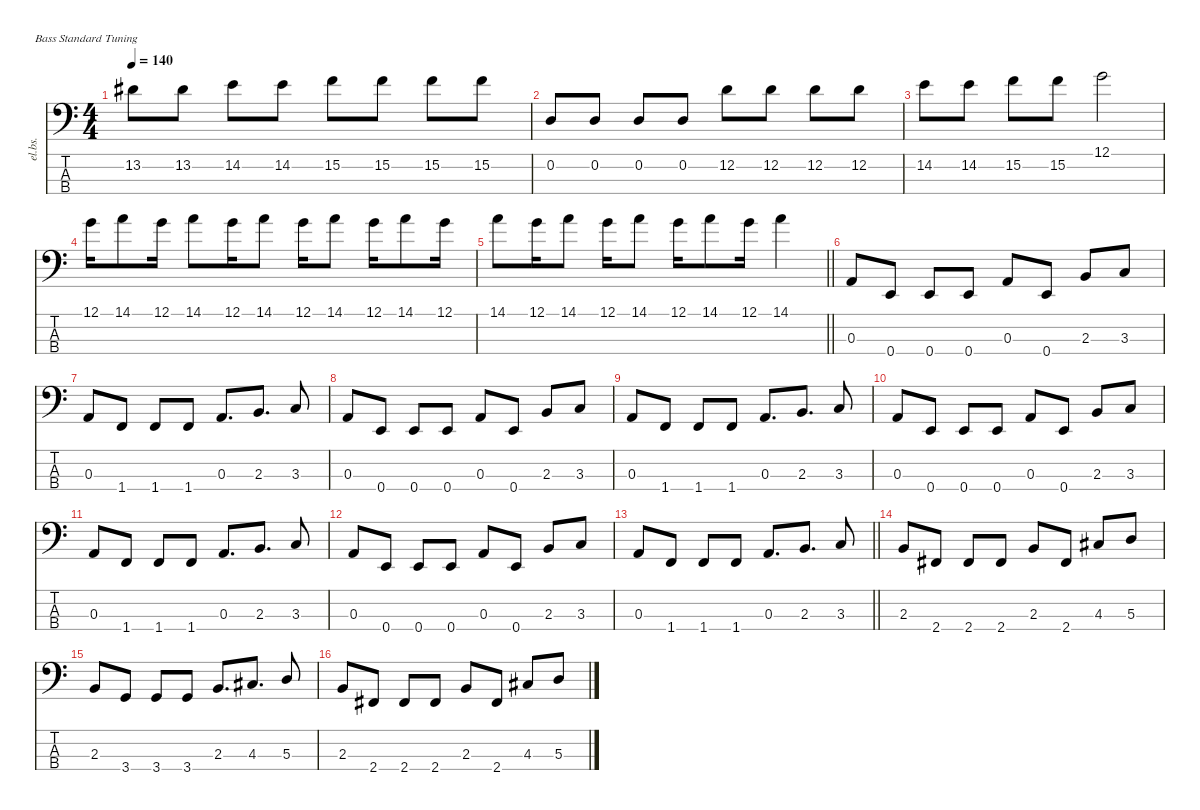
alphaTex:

\defaultSystemsLayout 4
\hideDynamics
\bracketExtendMode nobrackets
\otherSystemsTrackNameOrientation horizontal
\track ("Bassgtr." "el.bs.") {defaultSystemsLayout 8 instrument electricbasspick}
\staff {score tabs}
\tuning (G2 D2 A1 E1)
\ts (4 4)
\tempo 140
\clef f4
\ks c
13.2{acc #}.8{dy f beam Down} 13.2{acc #}.8{beam Down} 14.2.8{beam Down} 14.2.8{beam Down} 15.2.8{beam Down} 15.2.8{beam Down} 15.2.8{beam Down} 15.2.8{beam Down} |
0.2.8{beam Up} 0.2.8{beam Up} 0.2.8{beam Up} 0.2.8{beam Up} 12.2.8{beam Down} 12.2.8{beam Down} 12.2.8{beam Down} 12.2.8{beam Down} |
14.2.8{beam Down} 14.2.8{beam Down} 15.2.8{beam Down} 15.2.8{beam Down} 12.1.2{beam Down} |
12.1.16{beam Down} 14.1.8{beam Down} 12.1.16{beam Down} 14.1.8{beam Down} 12.1.16{beam Down} 14.1.8{beam Down} 12.1.16{beam Down} 14.1.8{beam Down} 12.1.16{beam Down} 14.1.8{beam Down} 12.1.16{beam Down} |
\barLineRight lightlight
14.1.8{beam Down} 12.1.16{beam Down} 14.1.8{beam Down} 12.1.16{beam Down} 14.1.8{beam Down} 12.1.16{beam Down} 14.1.8{beam Down} 12.1.16{beam Down} 14.1.4{beam Down} |
0.3.8{beam Up} 0.4.8{beam Up} 0.4.8{beam Up} 0.4.8{beam Up} 0.3.8{beam Up} 0.4.8{beam Up} 2.3.8{beam Up} 3.3.8{beam Up} |
0.3.8{beam Up} 1.4.8{beam Up} 1.4.8{beam Up} 1.4.8{beam Up} 0.3.8{d beam Up} 2.3.8{d beam Up} 3.3.8{beam Up} |
0.3.8{beam Up} 0.4.8{beam Up} 0.4.8{beam Up} 0.4.8{beam Up} 0.3.8{beam Up} 0.4.8{beam Up} 2.3.8{beam Up} 3.3.8{beam Up} |
0.3.8{beam Up} 1.4.8{beam Up} 1.4.8{beam Up} 1.4.8{beam Up} 0.3.8{d beam Up} 2.3.8{d beam Up} 3.3.8{beam Up} |
0.3.8{beam Up} 0.4.8{beam Up} 0.4.8{beam Up} 0.4.8{beam Up} 0.3.8{beam Up} 0.4.8{beam Up} 2.3.8{beam Up} 3.3.8{beam Up} |
0.3.8{beam Up} 1.4.8{beam Up} 1.4.8{beam Up} 1.4.8{beam Up} 0.3.8{d beam Up} 2.3.8{d beam Up} 3.3.8{beam Up} |
0.3.8{beam Up} 0.4.8{beam Up} 0.4.8{beam Up} 0.4.8{beam Up} 0.3.8{beam Up} 0.4.8{beam Up} 2.3.8{beam Up} 3.3.8{beam Up} |
\barLineRight lightlight
0.3.8{beam Up} 1.4.8{beam Up} 1.4.8{beam Up} 1.4.8{beam Up} 0.3.8{d beam Up} 2.3.8{d beam Up} 3.3.8{beam Up} |
2.3.8{beam Up} 2.4{acc #}.8{beam Up} 2.4{acc #}.8{beam Up} 2.4{acc #}.8{beam Up} 2.3.8{beam Up} 2.4{acc #}.8{beam Up} 4.3{acc #}.8{beam Up} 5.3.8{beam Up} |
2.3.8{beam Up} 3.4.8{beam Up} 3.4.8{beam Up} 3.4.8{beam Up} 2.3.8{d beam Up} 4.3{acc #}.8{d beam Up} 5.3.8{beam Up} |
2.3.8{beam Up} 2.4{acc #}.8{beam Up} 2.4{acc #}.8{beam Up} 2.4{acc #}.8{beam Up} 2.3.8{beam Up} 2.4{acc #}.8{beam Up} 4.3{acc #}.8{beam Up} 5.3.8{beam Up}
